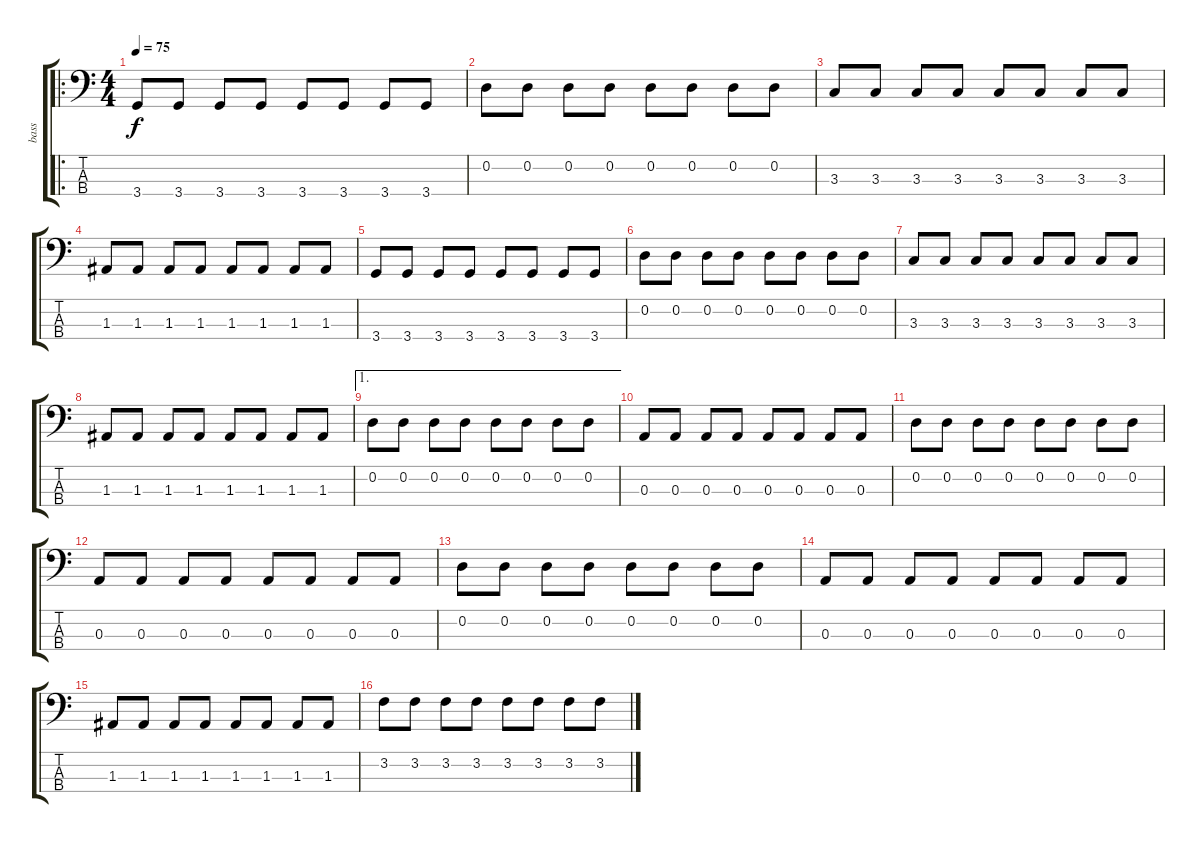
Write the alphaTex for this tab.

\track ("bass" "bass") {instrument electricbasspick}
\staff {score tabs}
\tuning (G2 D2 A1 E1) {hide}
\ro
\ts (4 4)
\tempo 75
\clef f4
\ks c
3.4.8{dy f} 3.4.8 3.4.8 3.4.8 3.4.8 3.4.8 3.4.8 3.4.8 |
0.2.8 0.2.8 0.2.8 0.2.8 0.2.8 0.2.8 0.2.8 0.2.8 |
3.3.8 3.3.8 3.3.8 3.3.8 3.3.8 3.3.8 3.3.8 3.3.8 |
1.3.8 1.3.8 1.3.8 1.3.8 1.3.8 1.3.8 1.3.8 1.3.8 |
3.4.8 3.4.8 3.4.8 3.4.8 3.4.8 3.4.8 3.4.8 3.4.8 |
0.2.8 0.2.8 0.2.8 0.2.8 0.2.8 0.2.8 0.2.8 0.2.8 |
3.3.8 3.3.8 3.3.8 3.3.8 3.3.8 3.3.8 3.3.8 3.3.8 |
1.3.8 1.3.8 1.3.8 1.3.8 1.3.8 1.3.8 1.3.8 1.3.8 |
\ae 1
0.2.8 0.2.8 0.2.8 0.2.8 0.2.8 0.2.8 0.2.8 0.2.8 |
0.3.8 0.3.8 0.3.8 0.3.8 0.3.8 0.3.8 0.3.8 0.3.8 |
0.2.8 0.2.8 0.2.8 0.2.8 0.2.8 0.2.8 0.2.8 0.2.8 |
0.3.8 0.3.8 0.3.8 0.3.8 0.3.8 0.3.8 0.3.8 0.3.8 |
0.2.8 0.2.8 0.2.8 0.2.8 0.2.8 0.2.8 0.2.8 0.2.8 |
0.3.8 0.3.8 0.3.8 0.3.8 0.3.8 0.3.8 0.3.8 0.3.8 |
1.3.8 1.3.8 1.3.8 1.3.8 1.3.8 1.3.8 1.3.8 1.3.8 |
3.2.8 3.2.8 3.2.8 3.2.8 3.2.8 3.2.8 3.2.8 3.2.8
